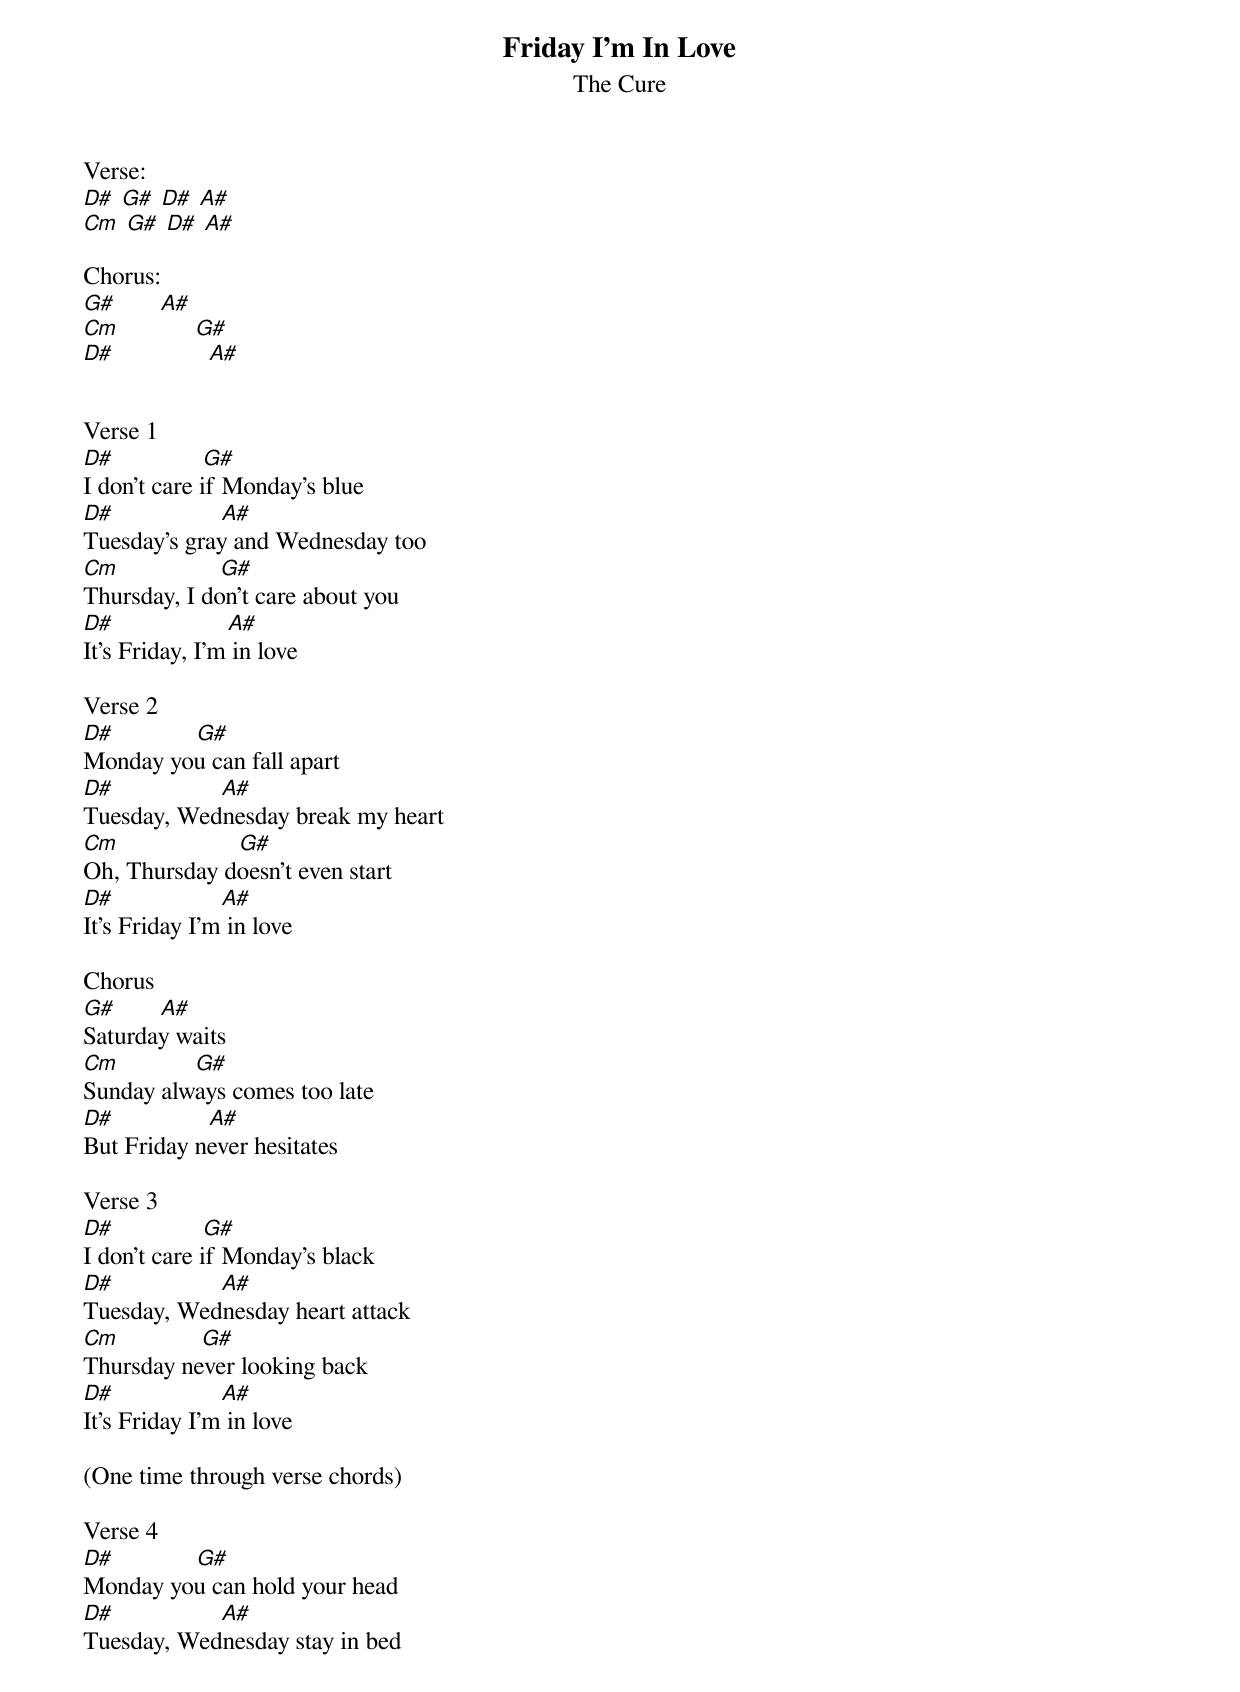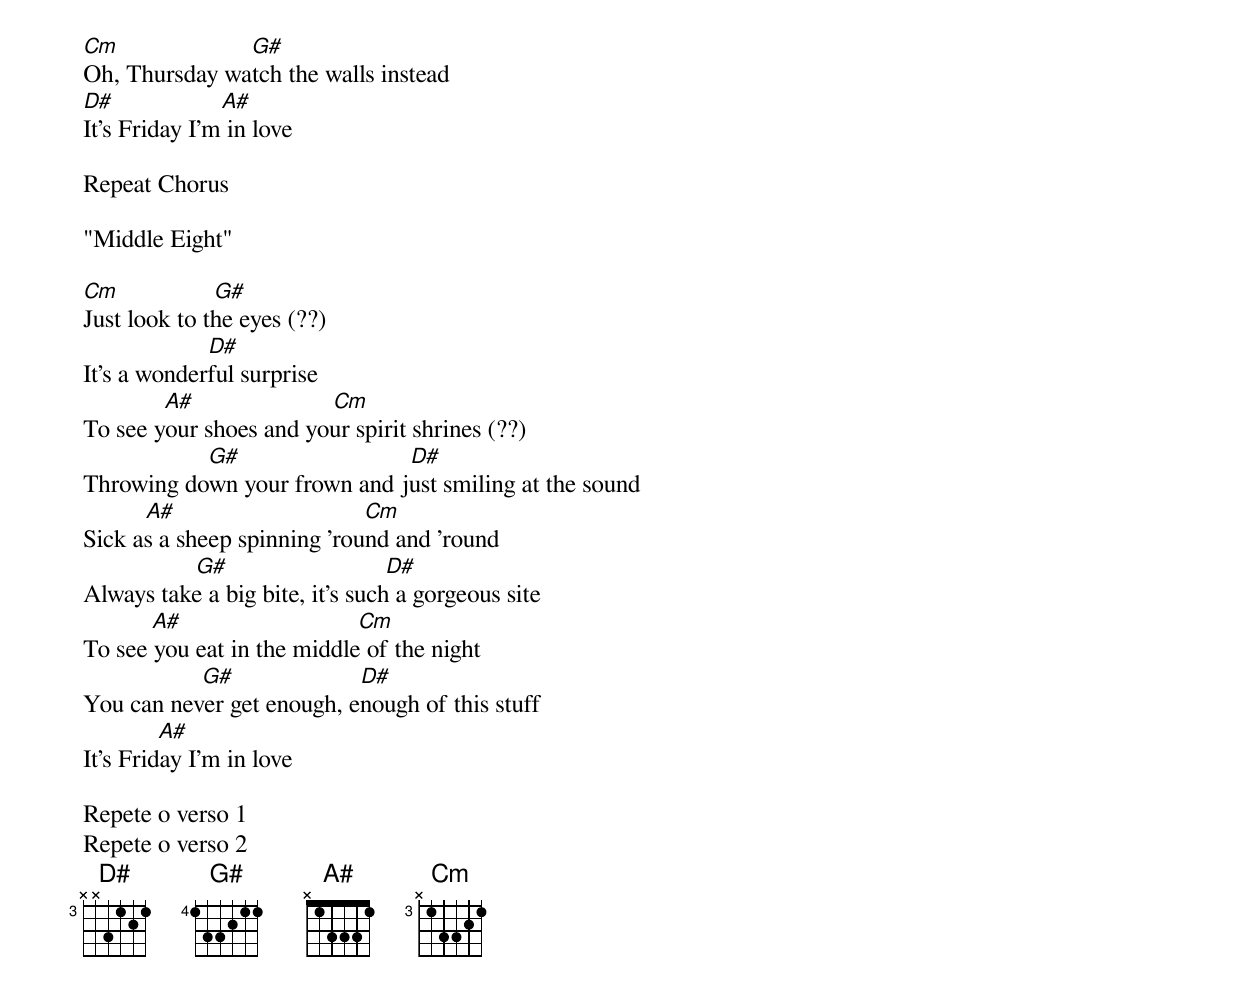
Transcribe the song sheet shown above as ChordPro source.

{t: Friday I'm In Love}
{st: The Cure}

Verse:
[D#] [G#] [D#] [A#]
[Cm] [G#] [D#] [A#]

Chorus:
[G#]       [A#]
[Cm]            [G#]
[D#]               [A#]


Verse 1
[D#]              [G#]
I don't care if Monday's blue
[D#]                 [A#]
Tuesday's gray and Wednesday too
[Cm]                [G#]
Thursday, I don't care about you
[D#]                  [A#]
It's Friday, I'm in love

Verse 2
[D#]             [G#]
Monday you can fall apart
[D#]                 [A#]
Tuesday, Wednesday break my heart
[Cm]                   [G#]
Oh, Thursday doesn't even start
[D#]                 [A#]
It's Friday I'm in love

Chorus
[G#]       [A#]
Saturday waits
[Cm]            [G#]
Sunday always comes too late
[D#]               [A#]
But Friday never hesitates

Verse 3
[D#]              [G#]
I don't care if Monday's black
[D#]                 [A#]
Tuesday, Wednesday heart attack
[Cm]             [G#]
Thursday never looking back
[D#]                 [A#]
It's Friday I'm in love

(One time through verse chords)

Verse 4
[D#]             [G#]
Monday you can hold your head
[D#]                 [A#]
Tuesday, Wednesday stay in bed
[Cm]                     [G#]
Oh, Thursday watch the walls instead
[D#]                 [A#]
It's Friday I'm in love

Repeat Chorus

"Middle Eight"

[Cm]               [G#]
Just look to the eyes (??)
                    [D#]
It's a wonderful surprise
             [A#]                      [Cm]
To see your shoes and your spirit shrines (??)
                    [G#]                           [D#]
Throwing down your frown and just smiling at the sound
          [A#]                              [Cm]
Sick as a sheep spinning 'round and 'round
                  [G#]                         [D#]
Always take a big bite, it's such a gorgeous site
           [A#]                            [Cm]
To see you eat in the middle of the night
                   [G#]                    [D#]
You can never get enough, enough of this stuff
            [A#]
It's Friday I'm in love

Repete o verso 1
Repete o verso 2
